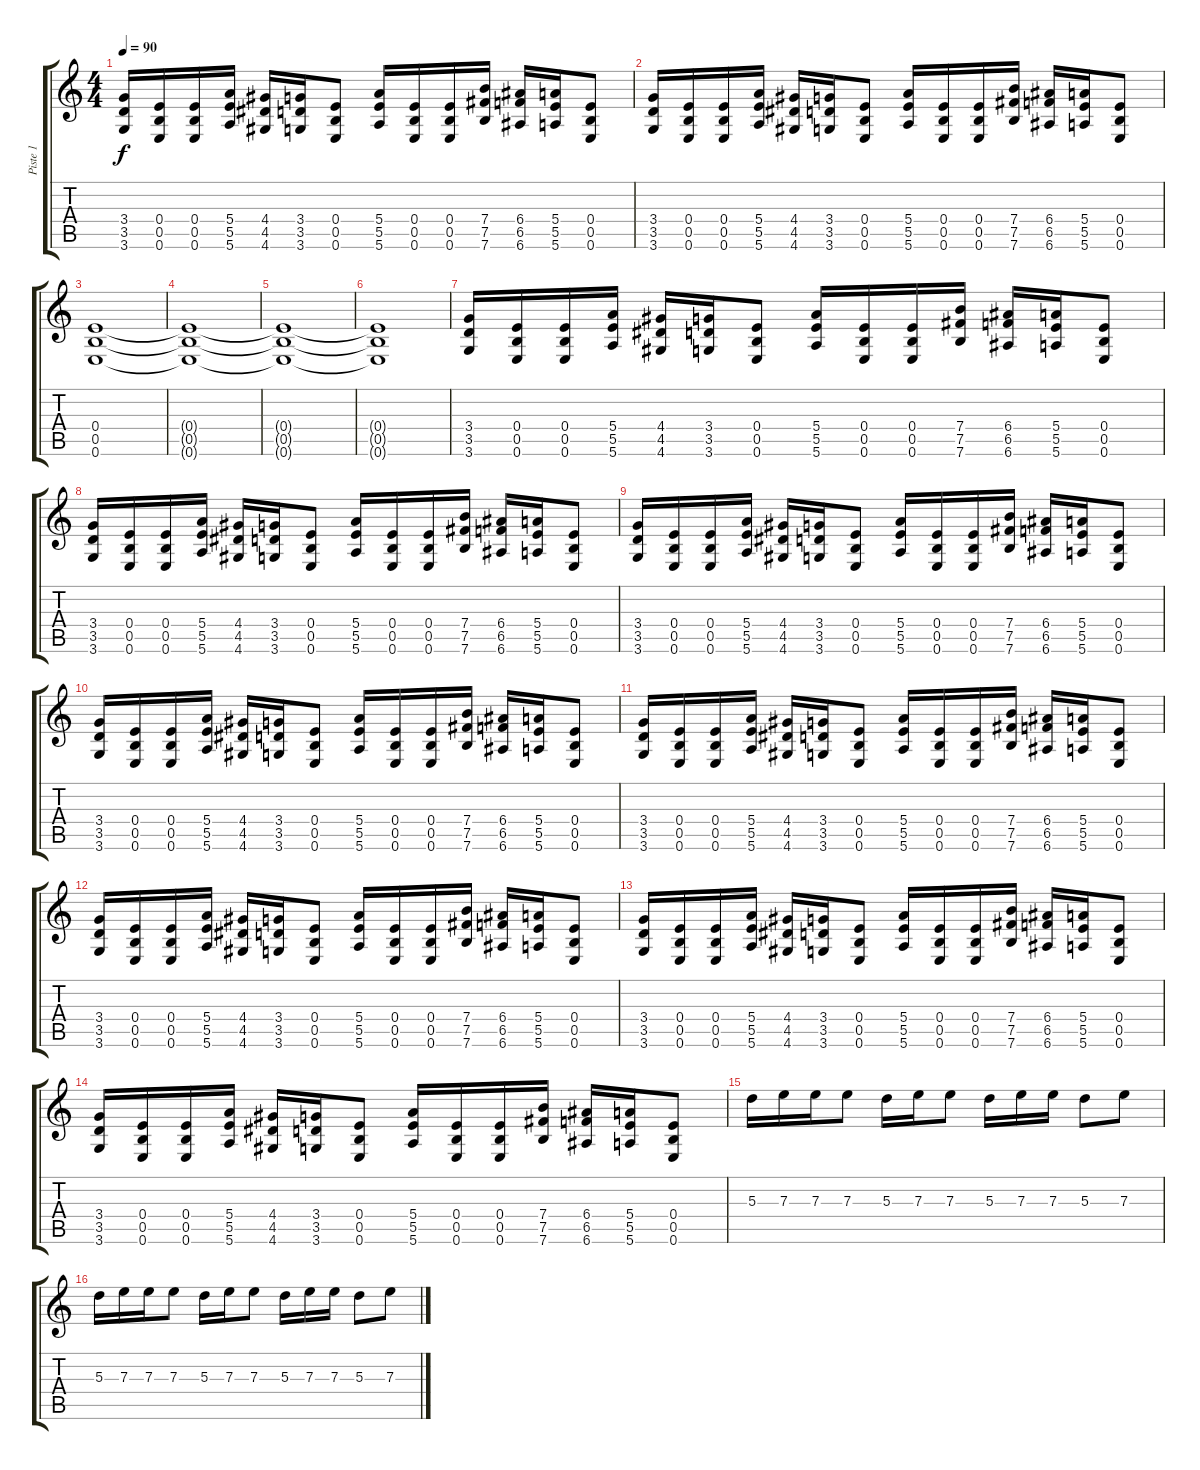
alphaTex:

\track ("Piste 1" "Piste 1") {instrument distortionguitar}
\staff {score tabs}
\tuning (Gb4 Db4 A3 E3 B2 E2) {hide}
\ts (4 4)
\tempo 90
\clef g2
\ks c
(3.4 3.5 3.6).16{dy f} (0.4 0.5 0.6).16 (0.4 0.5 0.6).16 (5.4 5.5 5.6).16 (4.4 4.5 4.6).16 (3.4 3.5 3.6).16 (0.4 0.5 0.6).8 (5.4 5.5 5.6).16 (0.4 0.5 0.6).16 (0.4 0.5 0.6).16 (7.4 7.5 7.6).16 (6.4 6.5 6.6).16 (5.4 5.5 5.6).16 (0.4 0.5 0.6).8 |
(3.4 3.5 3.6).16 (0.4 0.5 0.6).16 (0.4 0.5 0.6).16 (5.4 5.5 5.6).16 (4.4 4.5 4.6).16 (3.4 3.5 3.6).16 (0.4 0.5 0.6).8 (5.4 5.5 5.6).16 (0.4 0.5 0.6).16 (0.4 0.5 0.6).16 (7.4 7.5 7.6).16 (6.4 6.5 6.6).16 (5.4 5.5 5.6).16 (0.4 0.5 0.6).8 |
(0.4 0.5 0.6).1 |
(0.4{t} 0.5{t} 0.6{t}).1 |
(0.4{t} 0.5{t} 0.6{t}).1 |
(0.4{t} 0.5{t} 0.6{t}).1 |
(3.4 3.5 3.6).16 (0.4 0.5 0.6).16 (0.4 0.5 0.6).16 (5.4 5.5 5.6).16 (4.4 4.5 4.6).16 (3.4 3.5 3.6).16 (0.4 0.5 0.6).8 (5.4 5.5 5.6).16 (0.4 0.5 0.6).16 (0.4 0.5 0.6).16 (7.4 7.5 7.6).16 (6.4 6.5 6.6).16 (5.4 5.5 5.6).16 (0.4 0.5 0.6).8 |
(3.4 3.5 3.6).16 (0.4 0.5 0.6).16 (0.4 0.5 0.6).16 (5.4 5.5 5.6).16 (4.4 4.5 4.6).16 (3.4 3.5 3.6).16 (0.4 0.5 0.6).8 (5.4 5.5 5.6).16 (0.4 0.5 0.6).16 (0.4 0.5 0.6).16 (7.4 7.5 7.6).16 (6.4 6.5 6.6).16 (5.4 5.5 5.6).16 (0.4 0.5 0.6).8 |
(3.4 3.5 3.6).16 (0.4 0.5 0.6).16 (0.4 0.5 0.6).16 (5.4 5.5 5.6).16 (4.4 4.5 4.6).16 (3.4 3.5 3.6).16 (0.4 0.5 0.6).8 (5.4 5.5 5.6).16 (0.4 0.5 0.6).16 (0.4 0.5 0.6).16 (7.4 7.5 7.6).16 (6.4 6.5 6.6).16 (5.4 5.5 5.6).16 (0.4 0.5 0.6).8 |
(3.4 3.5 3.6).16 (0.4 0.5 0.6).16 (0.4 0.5 0.6).16 (5.4 5.5 5.6).16 (4.4 4.5 4.6).16 (3.4 3.5 3.6).16 (0.4 0.5 0.6).8 (5.4 5.5 5.6).16 (0.4 0.5 0.6).16 (0.4 0.5 0.6).16 (7.4 7.5 7.6).16 (6.4 6.5 6.6).16 (5.4 5.5 5.6).16 (0.4 0.5 0.6).8 |
(3.4 3.5 3.6).16 (0.4 0.5 0.6).16 (0.4 0.5 0.6).16 (5.4 5.5 5.6).16 (4.4 4.5 4.6).16 (3.4 3.5 3.6).16 (0.4 0.5 0.6).8 (5.4 5.5 5.6).16 (0.4 0.5 0.6).16 (0.4 0.5 0.6).16 (7.4 7.5 7.6).16 (6.4 6.5 6.6).16 (5.4 5.5 5.6).16 (0.4 0.5 0.6).8 |
(3.4 3.5 3.6).16 (0.4 0.5 0.6).16 (0.4 0.5 0.6).16 (5.4 5.5 5.6).16 (4.4 4.5 4.6).16 (3.4 3.5 3.6).16 (0.4 0.5 0.6).8 (5.4 5.5 5.6).16 (0.4 0.5 0.6).16 (0.4 0.5 0.6).16 (7.4 7.5 7.6).16 (6.4 6.5 6.6).16 (5.4 5.5 5.6).16 (0.4 0.5 0.6).8 |
(3.4 3.5 3.6).16 (0.4 0.5 0.6).16 (0.4 0.5 0.6).16 (5.4 5.5 5.6).16 (4.4 4.5 4.6).16 (3.4 3.5 3.6).16 (0.4 0.5 0.6).8 (5.4 5.5 5.6).16 (0.4 0.5 0.6).16 (0.4 0.5 0.6).16 (7.4 7.5 7.6).16 (6.4 6.5 6.6).16 (5.4 5.5 5.6).16 (0.4 0.5 0.6).8 |
(3.4 3.5 3.6).16 (0.4 0.5 0.6).16 (0.4 0.5 0.6).16 (5.4 5.5 5.6).16 (4.4 4.5 4.6).16 (3.4 3.5 3.6).16 (0.4 0.5 0.6).8 (5.4 5.5 5.6).16 (0.4 0.5 0.6).16 (0.4 0.5 0.6).16 (7.4 7.5 7.6).16 (6.4 6.5 6.6).16 (5.4 5.5 5.6).16 (0.4 0.5 0.6).8 |
5.3.16 7.3.16 7.3.16 7.3.8 5.3.16 7.3.16 7.3.8 5.3.16 7.3.16 7.3.16 5.3.8 7.3.8 |
5.3.16 7.3.16 7.3.16 7.3.8 5.3.16 7.3.16 7.3.8 5.3.16 7.3.16 7.3.16 5.3.8 7.3.8
